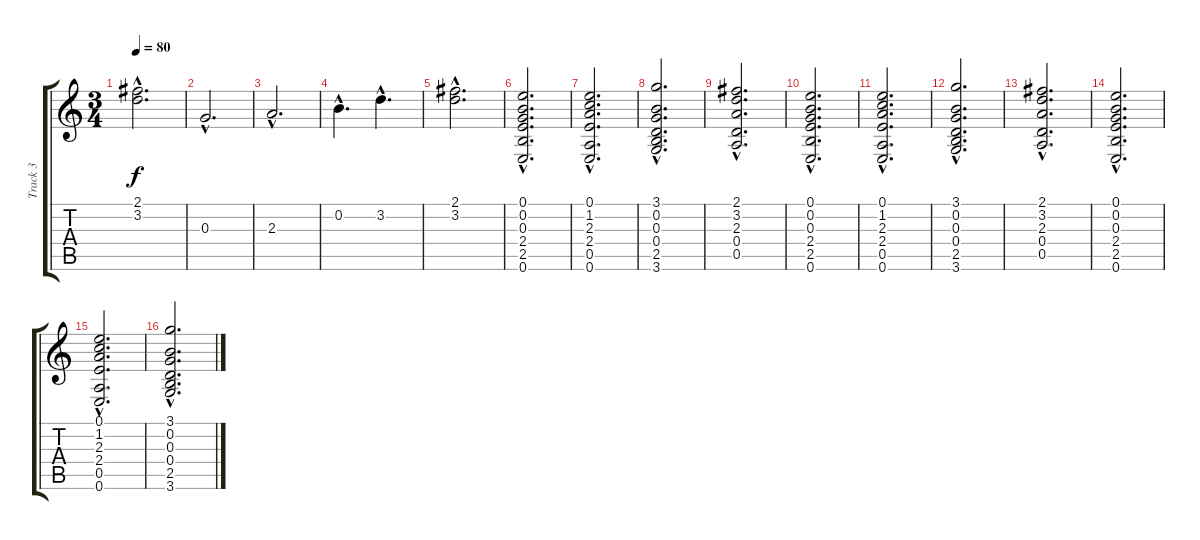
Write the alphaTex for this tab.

\track ("Track 3" "Track 3") {instrument distortionguitar}
\staff {score tabs}
\tuning (E4 B3 G3 D3 A2 E2) {hide}
\ts (3 4)
\tempo 80
\clef g2
\ks c
(2.1{hac} 3.2{hac}).2{d dy f} |
0.3{hac}.2{d} |
2.3{hac}.2{d} |
0.2{hac}.4{d} 3.2{hac}.4{d} |
(2.1{hac} 3.2{hac}).2{d} |
(0.1{hac} 0.2{hac} 0.3{hac} 2.4{hac} 2.5{hac} 0.6{hac}).2{d} |
(0.1{hac} 1.2{hac} 2.3{hac} 2.4{hac} 0.5{hac} 0.6{hac}).2{d} |
(3.1{hac} 0.2{hac} 0.3{hac} 0.4{hac} 2.5{hac} 3.6{hac}).2{d} |
(2.1{hac} 3.2{hac} 2.3{hac} 0.4{hac} 0.5{hac}).2{d} |
(0.1{hac} 0.2{hac} 0.3{hac} 2.4{hac} 2.5{hac} 0.6{hac}).2{d} |
(0.1{hac} 1.2{hac} 2.3{hac} 2.4{hac} 0.5{hac} 0.6{hac}).2{d} |
(3.1{hac} 0.2{hac} 0.3{hac} 0.4{hac} 2.5{hac} 3.6{hac}).2{d} |
(2.1{hac} 3.2{hac} 2.3{hac} 0.4{hac} 0.5{hac}).2{d} |
(0.1{hac} 0.2{hac} 0.3{hac} 2.4{hac} 2.5{hac} 0.6{hac}).2{d} |
(0.1{hac} 1.2{hac} 2.3{hac} 2.4{hac} 0.5{hac} 0.6{hac}).2{d} |
(3.1{hac} 0.2{hac} 0.3{hac} 0.4{hac} 2.5{hac} 3.6{hac}).2{d}
